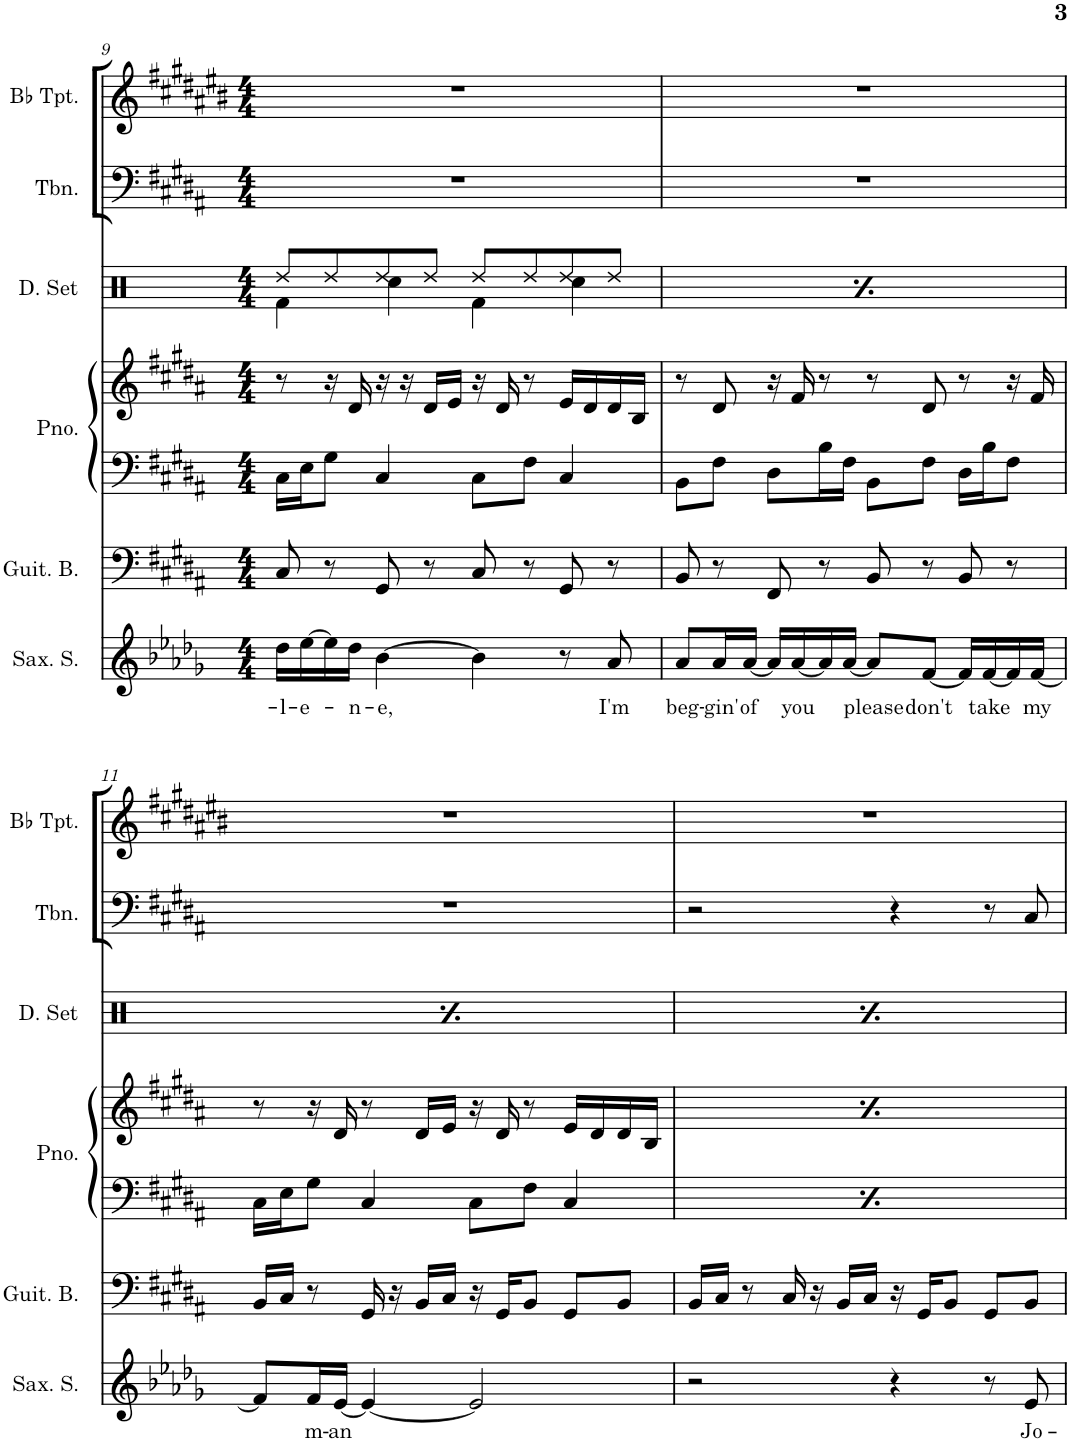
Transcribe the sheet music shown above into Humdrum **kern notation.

**kern	**text	**kern	**kern	**kern	**kern	**kern	**kern
*part6	*part6	*part5	*part4	*part4	*part3	*part2	*part1
*staff7	*staff7	*staff6	*staff5	*staff4	*staff3	*staff2	*staff1
*I"Saxophone Soprano	*	*I"Guitare Basse	*I"Piano	*	*I"Drumset	*I"Trombone	*I"Bb Trumpet
*I'Sax. S.	*	*I'Guit. B.	*I'Pno.	*	*I'D. Set	*I'Tbn.	*I'Bb Tpt.
!!LO:PB:g=z
*clefG2	*	*clefF4	*clefF4	*clefG2	*clefX	*clefF4	*clefG2
*Trd1c2	*	*Trd7c12	*	*	*	*	*Trd1c2
*k[b-e-a-d-g-]	*	*k[f#c#g#d#a#]	*k[f#c#g#d#a#]	*k[f#c#g#d#a#]	*k[]	*k[f#c#g#d#a#]	*k[f#c#g#d#a#e#b#]
*M4/4	*	*M4/4	*M4/4	*M4/4	*M4/4	*M4/4	*M4/4
=9	=9	=9	=9	=9	=9	=9	=9
!	!LO:LY:b	!	!	!	!	!	!
*	*	*	*	*	*^	*	*
16dd-\LL	-l-	8C#/	16C#\LL	8r	8Rdd/L	4Rf\	1r	1r
!	!LO:LY:b	!	!	!	!	!	!	!
[16ee-\	-e-	.	16E\J	.	.	.	.	.
16ee-\]	.	8r	8G#\J	16r	8Rdd/	.	.	.
!	!LO:LY:b	!	!	!	!	!	!	!
16dd-\JJ	-n-	.	.	16d#/	.	.	.	.
!	!LO:LY:b	!	!	!	!	!	!	!
[4b-\	-e,	8GG#/	4C#/	16r	8Rdd/	4Rcc\	.	.
.	.	.	.	16r	.	.	.	.
.	.	8r	.	16d#/LL	8Rdd/J	.	.	.
.	.	.	.	16e/JJ	.	.	.	.
4b-\]	.	8C#/	8C#\L	16r	8Rdd/L	4Rf\	.	.
.	.	.	.	16d#/	.	.	.	.
.	.	8r	8F#\J	8r	8Rdd/	.	.	.
8r	.	8GG#/	4C#/	16e/LL	8Rdd/	4Rcc\	.	.
.	.	.	.	16d#/	.	.	.	.
!	!LO:LY:b	!	!	!	!	!	!	!
8a-/	I'm	8r	.	16d#/	8Rdd/J	.	.	.
.	.	.	.	16B/JJ	.	.	.	.
=10	=10	=10	=10	=10	=10	=10	=10	=10
!	!LO:LY:b	!	!	!	!	!	!	!
8a-/L	beg-	8BB/	8BB\L	8r	8Rdd/L	4Rf\	1r	1r
!	!LO:LY:b	!	!	!	!	!	!	!
16a-/L	-gin'	8r	8F#\J	8d#/	8Rdd/	.	.	.
!	!LO:LY:b	!	!	!	!	!	!	!
[16a-/JJ	of	.	.	.	.	.	.	.
16a-/LL]	.	8FF#/	8D#\L	16r	8Rdd/	4Rcc\	.	.
!	!LO:LY:b	!	!	!	!	!	!	!
[16a-/	you	.	.	16f#/	.	.	.	.
16a-/]	.	8r	16B\L	8r	8Rdd/J	.	.	.
[16a-/JJ	.	.	16F#\JJ	.	.	.	.	.
!	!LO:LY:b	!	!	!	!	!	!	!
8a-/L]	please	8BB/	8BB\L	8r	8Rdd/L	4Rf\	.	.
!	!LO:LY:b	!	!	!	!	!	!	!
[8f/J	don't	8r	8F#\J	8d#/	8Rdd/	.	.	.
16f/LL]	.	8BB/	16D#\LL	8r	8Rdd/	4Rcc\	.	.
!	!LO:LY:b	!	!	!	!	!	!	!
[16f/	take	.	16B\J	.	.	.	.	.
16f/]	.	8r	8F#\J	16r	8Rdd/J	.	.	.
!	!LO:LY:b	!	!	!	!	!	!	!
[16f/JJ	my	.	.	16f#/	.	.	.	.
!!LO:LB:g=z
=11	=11	=11	=11	=11	=11	=11	=11	=11
8f/L]	.	16BB/LL	16C#\LL	8r	8Rdd/L	4Rf\	1r	1r
.	.	16C#/JJ	16E\J	.	.	.	.	.
!	!LO:LY:b	!	!	!	!	!	!	!
16f/L	m-	8r	8G#\J	16r	8Rdd/	.	.	.
!	!LO:LY:b	!	!	!	!	!	!	!
[16e-/JJ	-an	.	.	16d#/	.	.	.	.
4e-/_	.	16GG#/	4C#/	8r	8Rdd/	4Rcc\	.	.
.	.	16r	.	.	.	.	.	.
.	.	16BB/LL	.	16d#/LL	8Rdd/J	.	.	.
.	.	16C#/JJ	.	16e/JJ	.	.	.	.
2e-/]	.	16r	8C#\L	16r	8Rdd/L	4Rf\	.	.
.	.	16GG#/KL	.	16d#/	.	.	.	.
.	.	8BB/J	8F#\J	8r	8Rdd/	.	.	.
.	.	8GG#/L	4C#/	16e/LL	8Rdd/	4Rcc\	.	.
.	.	.	.	16d#/	.	.	.	.
.	.	8BB/J	.	16d#/	8Rdd/J	.	.	.
.	.	.	.	16B/JJ	.	.	.	.
=12	=12	=12	=12	=12	=12	=12	=12	=12
2r	.	16BB/LL	16C#\LL	8r	8Rdd/L	4Rf\	2r	1r
.	.	16C#/JJ	16E\J	.	.	.	.	.
.	.	8r	8G#\J	16r	8Rdd/	.	.	.
.	.	.	.	16d#/	.	.	.	.
.	.	16C#/	4C#/	8r	8Rdd/	4Rcc\	.	.
.	.	16r	.	.	.	.	.	.
.	.	16BB/LL	.	16d#/LL	8Rdd/J	.	.	.
.	.	16C#/JJ	.	16e/JJ	.	.	.	.
4r	.	16r	8C#\L	16r	8Rdd/L	4Rf\	4r	.
.	.	16GG#/KL	.	16d#/	.	.	.	.
.	.	8BB/J	8F#\J	8r	8Rdd/	.	.	.
8r	.	8GG#/L	4C#/	16e/LL	8Rdd/	4Rcc\	8r	.
.	.	.	.	16d#/	.	.	.	.
!	!LO:LY:b	!	!	!	!	!	!	!
8e-/	Jo-	8BB/J	.	16d#/	8Rdd/J	.	8C#/	.
.	.	.	.	16B/JJ	.	.	.	.
*	*	*	*	*	*v	*v	*	*
=	=	=	=	=	=	=	=
*-	*-	*-	*-	*-	*-	*-	*-
